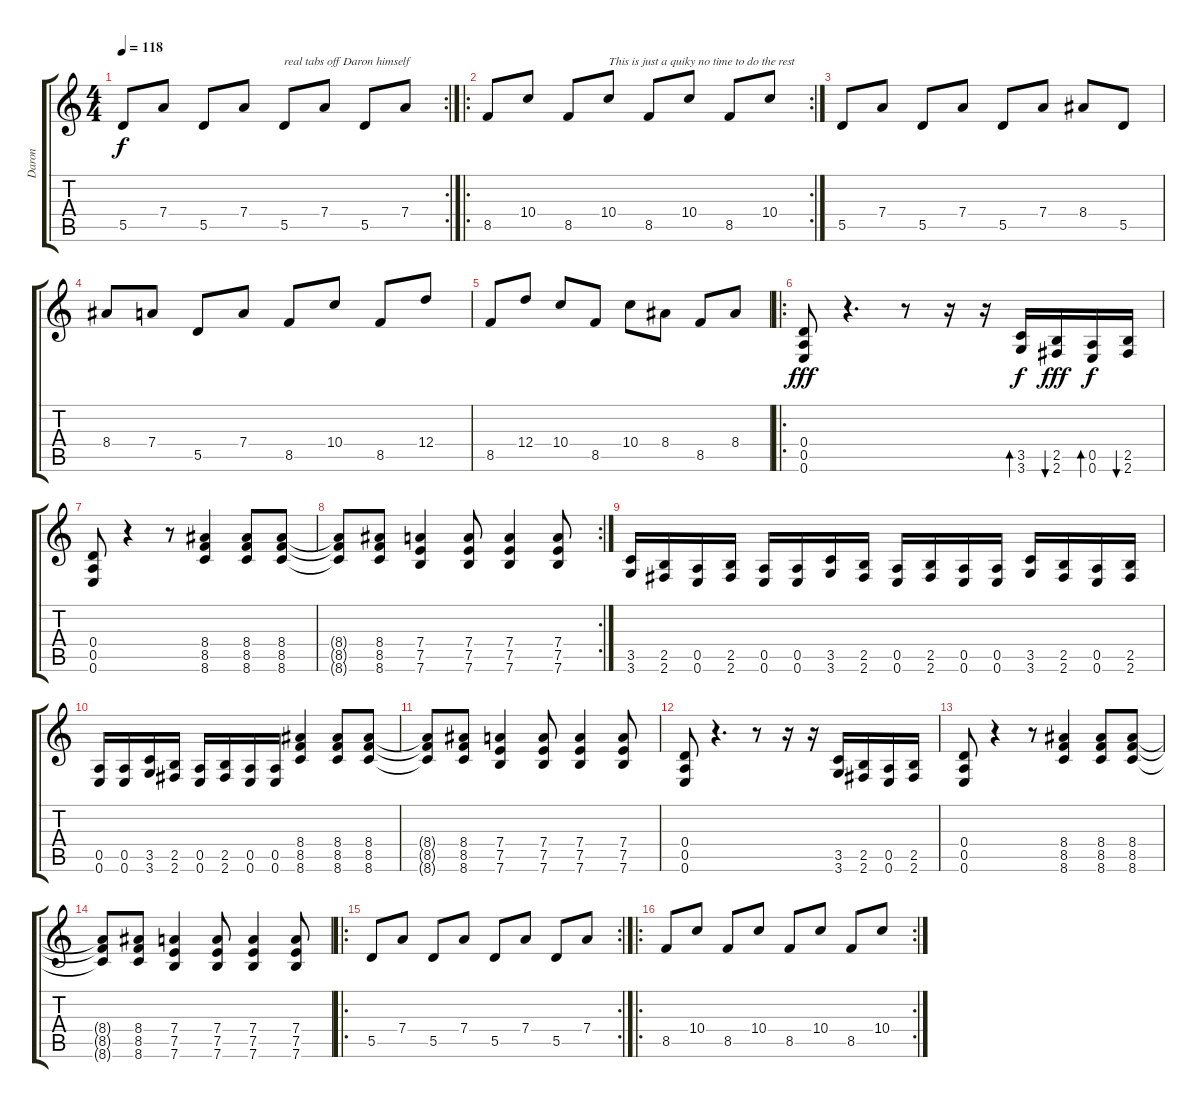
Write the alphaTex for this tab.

\track ("Daron" "Daron") {instrument electricguitarclean}
\staff {score tabs}
\tuning (E4 B3 G3 D3 A2 E2) {hide}
\rc 2
\ts (4 4)
\tempo 118
\clef g2
\ks c
5.5.8{dy f instrument electricguitarclean} 7.4.8 5.5.8 7.4.8 5.5.8{txt "real tabs off Daron himself"} 7.4.8 5.5.8 7.4.8 |
\ro
\rc 2
8.5.8 10.4.8 8.5.8 10.4.8{txt "This is just a quiky no time to do the rest"} 8.5.8 10.4.8 8.5.8 10.4.8 |
5.5.8 7.4.8 5.5.8 7.4.8 5.5.8 7.4.8 8.4.8 5.5.8 |
8.4.8 7.4.8 5.5.8 7.4.8 8.5.8 10.4.8 8.5.8 12.4.8 |
8.5.8 12.4.8 10.4.8 8.5.8 10.4.8 8.4.8 8.5.8 8.4.8 |
\ro
(0.4 0.5 0.6).8{dy fff instrument distortionguitar} r.4{d} r.8 r.16 r.16 (3.5 3.6).16{bd 60 dy f} (2.5 2.6).16{bu 60 dy fff instrument distortionguitar} (0.5 0.6).16{bd 60 dy f} (2.5 2.6).16{bu 60 instrument distortionguitar} |
(0.4 0.5 0.6).8{instrument distortionguitar} r.4 r.8 (8.4 8.5 8.6).4{instrument distortionguitar} (8.4 8.5 8.6).8 (8.4 8.5 8.6).8{instrument distortionguitar} |
\rc 2
(8.4{t} 8.5{t} 8.6{t}).8{instrument distortionguitar} (8.4 8.5 8.6).8 (7.4 7.5 7.6).4{instrument distortionguitar} (7.4 7.5 7.6).8 (7.4 7.5 7.6).4 (7.4 7.5 7.6).8{instrument distortionguitar} |
(3.5 3.6).16{instrument distortionguitar} (2.5 2.6).16 (0.5 0.6).16 (2.5 2.6).16 (0.5 0.6).16 (0.5 0.6).16 (3.5 3.6).16 (2.5 2.6).16 (0.5 0.6).16 (2.5 2.6).16 (0.5 0.6).16 (0.5 0.6).16 (3.5 3.6).16 (2.5 2.6).16 (0.5 0.6).16 (2.5 2.6).16 |
(0.5 0.6).16 (0.5 0.6).16 (3.5 3.6).16 (2.5 2.6).16 (0.5 0.6).16 (2.5 2.6).16 (0.5 0.6).16 (0.5 0.6).16{instrument distortionguitar} (8.4 8.5 8.6).4{instrument distortionguitar} (8.4 8.5 8.6).8 (8.4 8.5 8.6).8 |
(8.4{t} 8.5{t} 8.6{t}).8 (8.4 8.5 8.6).8 (7.4 7.5 7.6).4 (7.4 7.5 7.6).8 (7.4 7.5 7.6).4 (7.4 7.5 7.6).8 |
(0.4 0.5 0.6).8{instrument distortionguitar} r.4{d} r.8 r.16 r.16 (3.5 3.6).16 (2.5 2.6).16 (0.5 0.6).16 (2.5 2.6).16 |
(0.4 0.5 0.6).8 r.4 r.8 (8.4 8.5 8.6).4{instrument distortionguitar} (8.4 8.5 8.6).8 (8.4 8.5 8.6).8 |
(8.4{t} 8.5{t} 8.6{t}).8 (8.4 8.5 8.6).8 (7.4 7.5 7.6).4 (7.4 7.5 7.6).8 (7.4 7.5 7.6).4 (7.4 7.5 7.6).8 |
\ro
\rc 2
5.5.8{instrument electricguitarclean} 7.4.8 5.5.8 7.4.8 5.5.8 7.4.8 5.5.8 7.4.8 |
\ro
\rc 2
8.5.8 10.4.8 8.5.8 10.4.8 8.5.8 10.4.8 8.5.8 10.4.8
